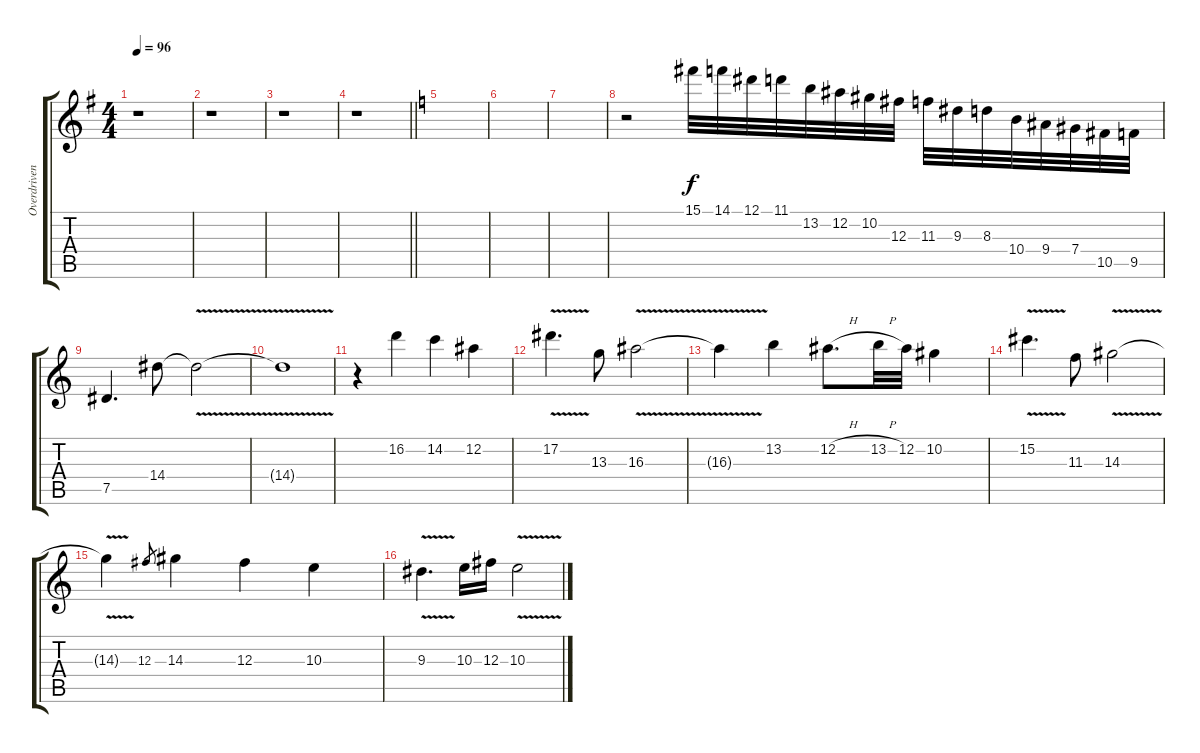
\track ("Overdriven gtr" "Overdriven") {instrument overdrivenguitar}
\staff {score tabs}
\tuning (Eb4 Bb3 Gb3 Db3 Ab2 Eb2) {hide}
\ts (4 4)
\tempo 96
\clef g2
\ks g
r.1{dy f} |
r.1 |
r.1 |
\barLineRight lightlight
r.1 |
\ks c
|
|
|
r.2 15.1.32 14.1.32 12.1.32 11.1.32 13.2.32 12.2.32 10.2.32 12.3.32 11.3.32 9.3.32 8.3.32 10.4.32 9.4.32 7.4.32 10.5.32 9.5.32 |
7.5.4{d} 14.4.8 14.4{v t}.2 |
14.4{t}.1 |
r.4 16.2.4 14.2.4 12.2.4 |
17.2{v}.4{d} 13.3.8 16.3{v}.2 |
16.3{t}.4 13.2.4 12.2{h}.8{d} 13.2{h}.32 12.2.32 10.2.4 |
15.2{v}.4{d} 11.3.8 14.3{v}.2 |
14.3{t}.4 12.3.8{gr} 14.3.4 12.3.4 10.3.4 |
9.3{v}.4{d} 10.3.16 12.3.16 10.3{v}.2
